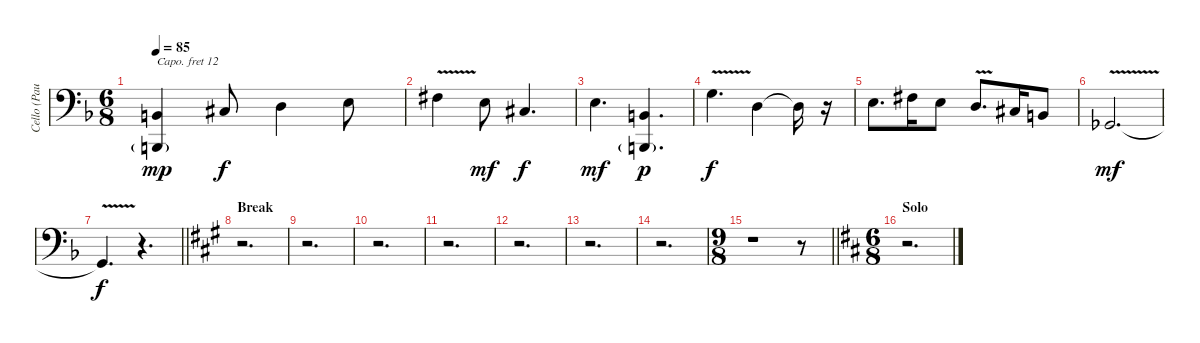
\track ("Cello (Paul F. Boehnke)" "Cello (Pau") {instrument cello}
\staff {score}
\capo 12
\tuning (A2 D2 G1 B0) {hide}
\ts (6 8)
\tempo 85
\clef f4
\ks dminor
(4.3 0.4{g}).4{dy mp} 6.3{acc #}.8{dy f} 7.3.4 2.2.8 |
4.2{v acc #}.4 2.2.8{dy mf} 6.3{acc #}.4{d dy f} |
2.2.4{d dy mf} (4.3 0.4{g}).4{d dy p} |
5.2{v}.4{d dy f} 7.3.4 7.3{t}.16 r.16 |
2.2.8{d} 4.2{acc #}.16 2.2.8 7.3{v}.8{d} 6.3{acc #}.16 4.3.8 |
7.4{v}.2{d dy mf} |
\barLineRight lightlight
7.4{t}.4{d dy f} r.4{d} |
\section ("" "Break")
\ks f#minor
r.2{d} |
r.2{d} |
r.2{d} |
r.2{d} |
r.2{d} |
r.2{d} |
r.2{d} |
\ts (9 8)
\barLineRight lightlight
r.1 r.8 |
\ts (6 8)
\section ("" "Solo")
\ks bminor
r.2{d}
